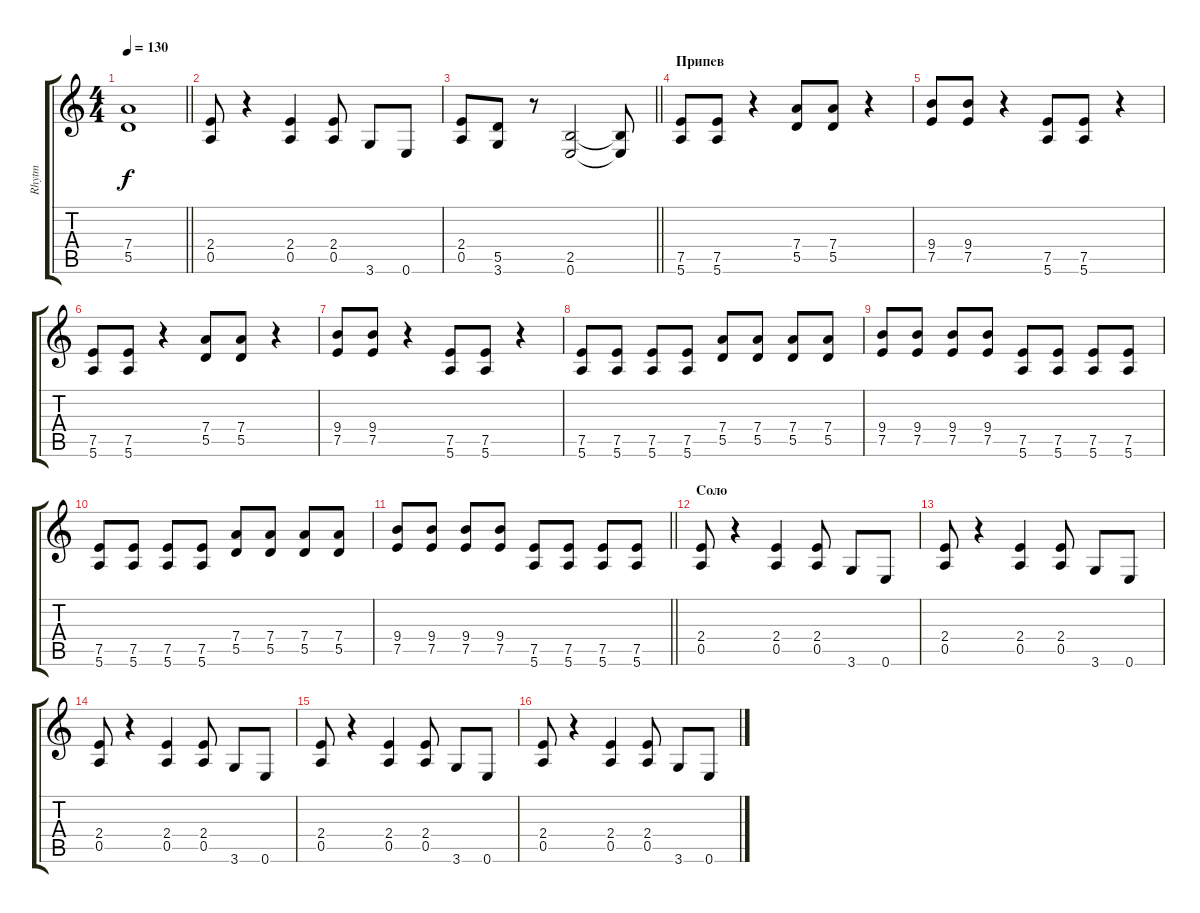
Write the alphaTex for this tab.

\track ("Rhytm" "Rhytm") {instrument distortionguitar}
\staff {score tabs}
\tuning (E4 B3 G3 D3 A2 E2) {hide}
\ts (4 4)
\tempo 130
\clef g2
\barLineRight lightlight
\ks c
(7.4 5.5).1{dy f} |
(2.4 0.5).8 r.4 (2.4 0.5).4 (2.4 0.5).8 3.6.8 0.6.8 |
\barLineRight lightlight
(2.4 0.5).8 (5.5 3.6).8 r.8 (2.5 0.6).2 (2.5{t} 0.6{t}).8 |
\section ("" "Припев")
(7.5 5.6).8 (7.5 5.6).8 r.4 (7.4 5.5).8 (7.4 5.5).8 r.4 |
(9.4 7.5).8 (9.4 7.5).8 r.4 (7.5 5.6).8 (7.5 5.6).8 r.4 |
(7.5 5.6).8 (7.5 5.6).8 r.4 (7.4 5.5).8 (7.4 5.5).8 r.4 |
(9.4 7.5).8 (9.4 7.5).8 r.4 (7.5 5.6).8 (7.5 5.6).8 r.4 |
(7.5 5.6).8 (7.5 5.6).8 (7.5 5.6).8 (7.5 5.6).8 (7.4 5.5).8 (7.4 5.5).8 (7.4 5.5).8 (7.4 5.5).8 |
(9.4 7.5).8 (9.4 7.5).8 (9.4 7.5).8 (9.4 7.5).8 (7.5 5.6).8 (7.5 5.6).8 (7.5 5.6).8 (7.5 5.6).8 |
(7.5 5.6).8 (7.5 5.6).8 (7.5 5.6).8 (7.5 5.6).8 (7.4 5.5).8 (7.4 5.5).8 (7.4 5.5).8 (7.4 5.5).8 |
\barLineRight lightlight
(9.4 7.5).8 (9.4 7.5).8 (9.4 7.5).8 (9.4 7.5).8 (7.5 5.6).8 (7.5 5.6).8 (7.5 5.6).8 (7.5 5.6).8 |
\section ("" "Соло")
(2.4 0.5).8 r.4 (2.4 0.5).4 (2.4 0.5).8 3.6.8 0.6.8 |
(2.4 0.5).8 r.4 (2.4 0.5).4 (2.4 0.5).8 3.6.8 0.6.8 |
(2.4 0.5).8 r.4 (2.4 0.5).4 (2.4 0.5).8 3.6.8 0.6.8 |
(2.4 0.5).8 r.4 (2.4 0.5).4 (2.4 0.5).8 3.6.8 0.6.8 |
(2.4 0.5).8 r.4 (2.4 0.5).4 (2.4 0.5).8 3.6.8 0.6.8
